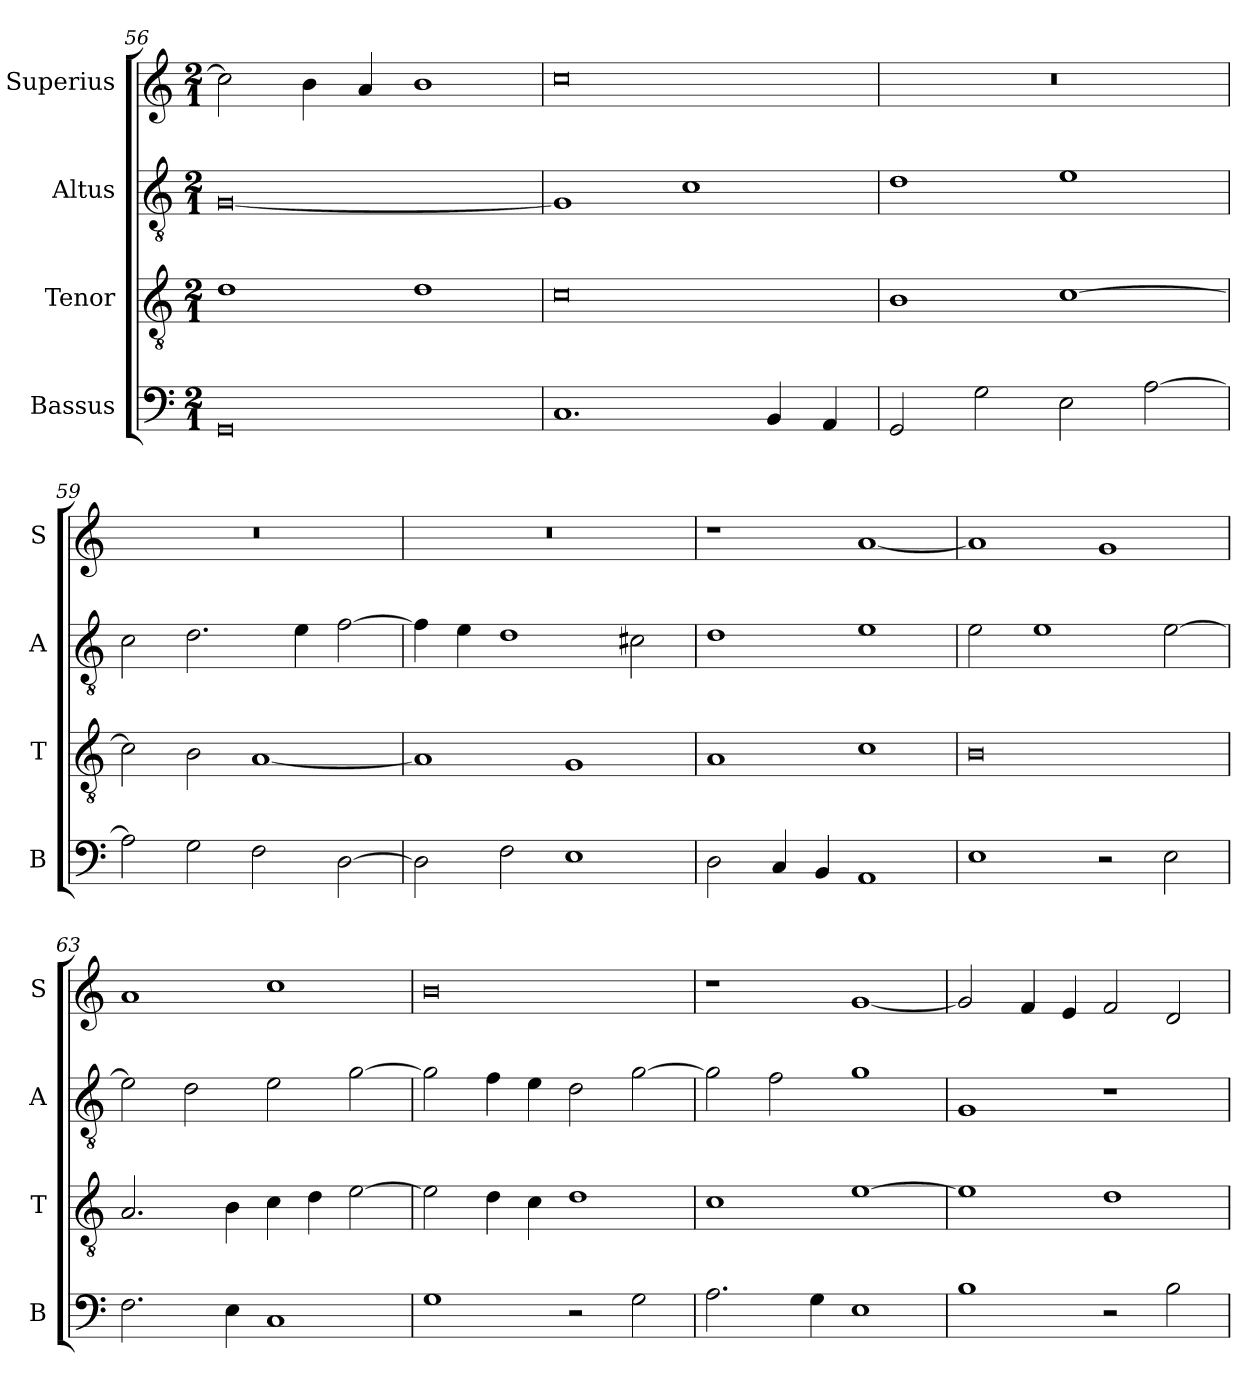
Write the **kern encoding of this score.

**kern	**kern	**kern	**kern
*part4	*part3	*part2	*part1
*staff4	*staff3	*staff2	*staff1
*I"Bassus	*I"Tenor	*I"Altus	*I"Superius
*I'B	*I'T	*I'A	*I'S
*clefF4	*clefGv2	*clefGv2	*clefG2
*k[]	*k[]	*k[]	*k[]
*M2/1	*M2/1	*M2/1	*M2/1
=56	=56	=56	=56
0GG	1d	[0G	2cc\]
.	.	.	4b\
.	.	.	4a/
.	1d	.	1b
=57	=57	=57	=57
1.C	0c	1G]	0cc
.	.	1c	.
4BB/	.	.	.
4AA/	.	.	.
=58	=58	=58	=58
2GG/	1B	1d	0r
2G\	.	.	.
2E\	[1c	1e	.
[2A\	.	.	.
=59	=59	=59	=59
2A\]	2c\]	2c\	0r
2G\	2B\	2.d\	.
2F\	[1A	.	.
.	.	4e\	.
[2D\	.	[2f\	.
=60	=60	=60	=60
2D\]	1A]	4f\]	0r
.	.	4e\	.
2F\	.	1d	.
1E	1G	.	.
.	.	2c#X\	.
=61	=61	=61	=61
2D\	1A	1d	1r
4C/	.	.	.
4BB/	.	.	.
1AA	1c	1e	[1a
=62	=62	=62	=62
1E	0B	2e\	1a]
.	.	1e	.
2r	.	.	1g
2E\	.	[2e\	.
=63	=63	=63	=63
2.F\	2.A/	2e\]	1a
.	.	2d\	.
4E\	4B\	.	.
1C	4c\	2e\	1cc
.	4d\	.	.
.	[2e\	[2g\	.
=64	=64	=64	=64
1G	2e\]	2g\]	0b
.	4d\	4f\	.
.	4c\	4e\	.
2r	1d	2d\	.
2G\	.	[2g\	.
=65	=65	=65	=65
2.A\	1c	2g\]	1r
.	.	2f\	.
4G\	.	.	.
1E	[1e	1g	[1g
=66	=66	=66	=66
1B	1e]	1G	2g/]
.	.	.	4f/
.	.	.	4e/
2r	1d	1r	2f/
2B\	.	.	2d/
=	=	=	=
*-	*-	*-	*-
